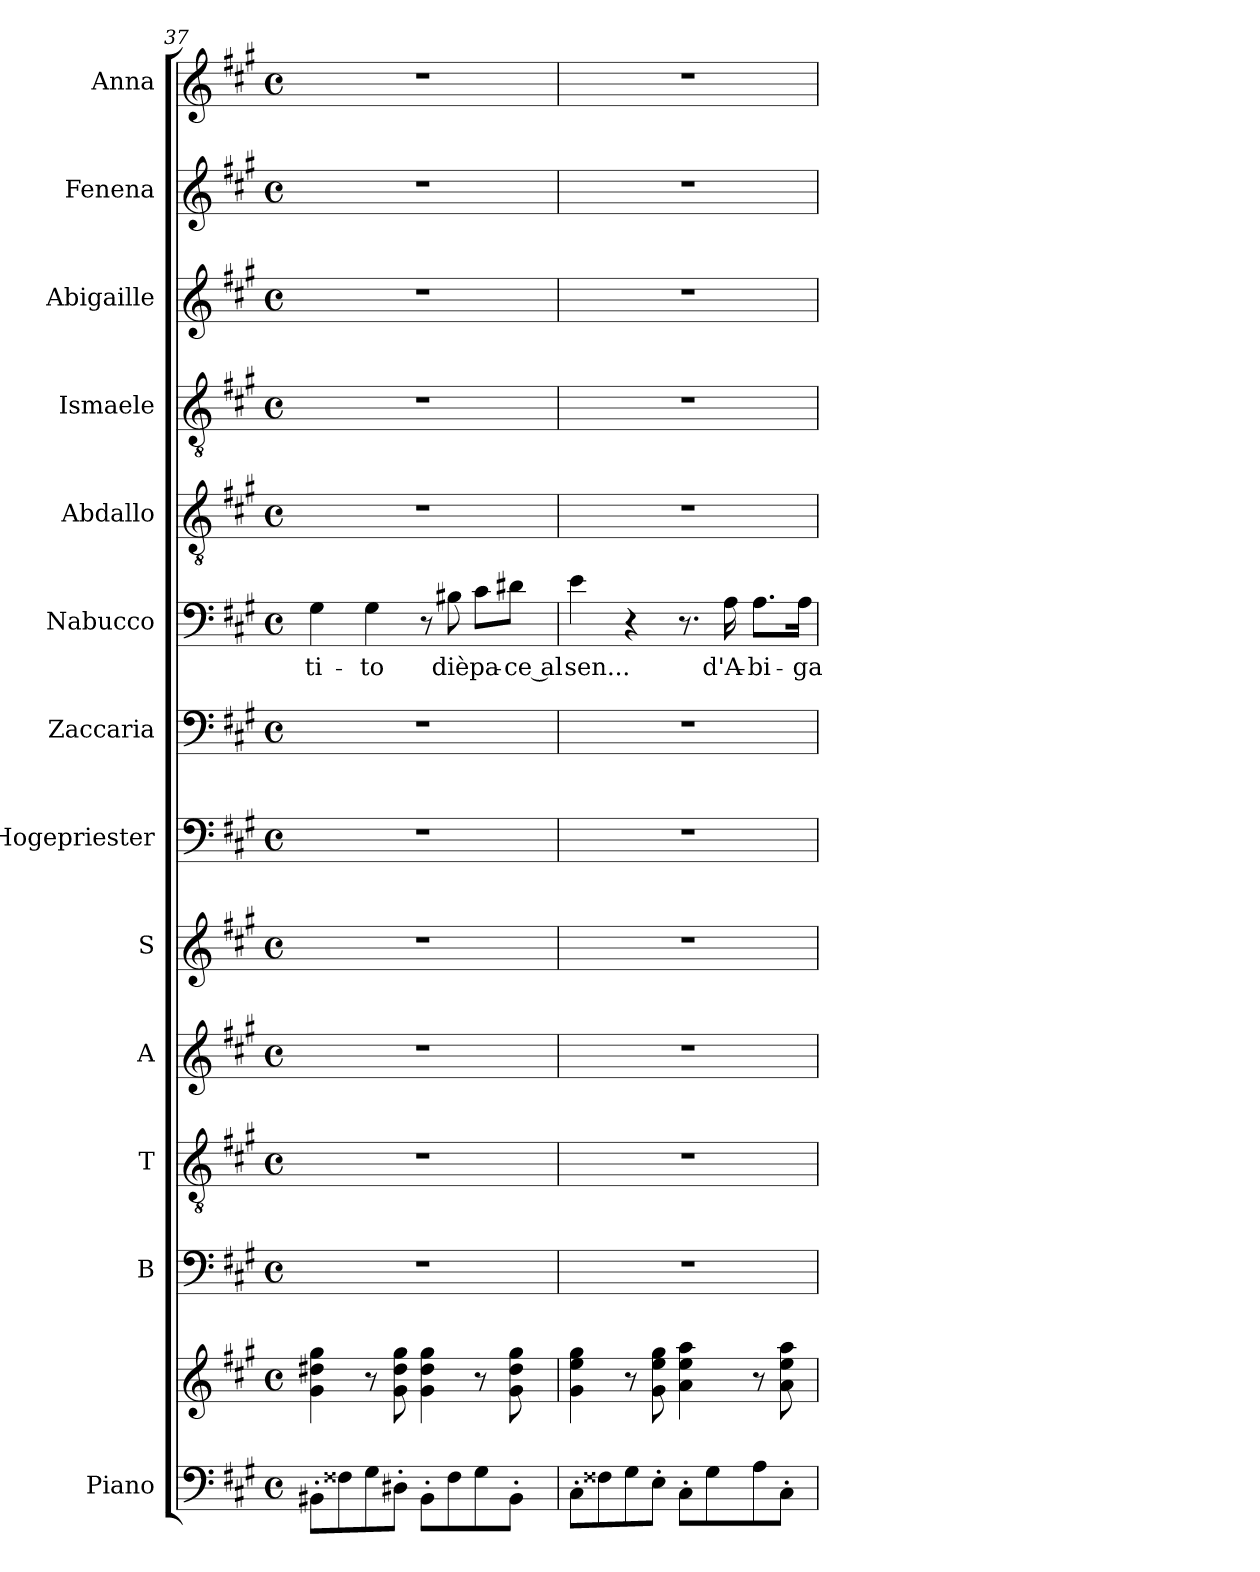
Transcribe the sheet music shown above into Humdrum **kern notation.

**kern	**kern	**kern	**kern	**kern	**kern	**kern	**kern	**kern	**text	**kern	**kern	**kern	**kern	**kern
*part13	*part13	*part12	*part11	*part10	*part9	*part8	*part7	*part6	*part6	*part5	*part4	*part3	*part2	*part1
*staff14	*staff13	*staff12	*staff11	*staff10	*staff9	*staff8	*staff7	*staff6	*staff6	*staff5	*staff4	*staff3	*staff2	*staff1
*I"Piano	*	*I"B	*I"T	*I"A	*I"S	*I"Hogepriester	*I"Zaccaria	*I"Nabucco	*	*I"Abdallo	*I"Ismaele	*I"Abigaille	*I"Fenena	*I"Anna
*I'Pno	*	*I'B	*I'T	*I'A	*I'S	*	*	*I'B	*	*	*	*	*	*
*clefF4	*clefG2	*clefF4	*clefGv2	*clefG2	*clefG2	*clefF4	*clefF4	*clefF4	*	*clefGv2	*clefGv2	*clefG2	*clefG2	*clefG2
*k[f#c#g#]	*k[f#c#g#]	*k[f#c#g#]	*k[f#c#g#]	*k[f#c#g#]	*k[f#c#g#]	*k[f#c#g#]	*k[f#c#g#]	*k[f#c#g#]	*	*k[f#c#g#]	*k[f#c#g#]	*k[f#c#g#]	*k[f#c#g#]	*k[f#c#g#]
*M4/4	*M4/4	*M4/4	*M4/4	*M4/4	*M4/4	*M4/4	*M4/4	*M4/4	*	*M4/4	*M4/4	*M4/4	*M4/4	*M4/4
*met(c)	*met(c)	*met(c)	*met(c)	*met(c)	*met(c)	*met(c)	*met(c)	*met(c)	*	*met(c)	*met(c)	*met(c)	*met(c)	*met(c)
=37	=37	=37	=37	=37	=37	=37	=37	=37	=37	=37	=37	=37	=37	=37
!	!	!	!	!	!	!	!	!	!LO:LY:b	!	!	!	!	!
8BB#X'\L	4g#\ 4dd#X\ 4gg#\	1r	1r	1r	1r	1r	1r	4G#\	-ti-	1r	1r	1r	1r	1r
8F##X\	.	.	.	.	.	.	.	.	.	.	.	.	.	.
!	!	!	!	!	!	!	!	!	!LO:LY:b	!	!	!	!	!
8G#\	8r	.	.	.	.	.	.	4G#\	-to	.	.	.	.	.
8D#X'\J	8g#\ 8dd#\ 8gg#\	.	.	.	.	.	.	.	.	.	.	.	.	.
8BB#'\L	4g#\ 4dd#\ 4gg#\	.	.	.	.	.	.	8r	.	.	.	.	.	.
!	!	!	!	!	!	!	!	!	!LO:LY:b	!	!	!	!	!
8F##\	.	.	.	.	.	.	.	8B#X\	diè	.	.	.	.	.
!	!	!	!	!	!	!	!	!	!LO:LY:b	!	!	!	!	!
8G#\	8r	.	.	.	.	.	.	8c#\L	pa-	.	.	.	.	.
!	!	!	!	!	!	!	!	!	!LO:LY:b	!	!	!	!	!
8BB#'\J	8g#\ 8dd#\ 8gg#\	.	.	.	.	.	.	8d#X\J	-ce al	.	.	.	.	.
=38	=38	=38	=38	=38	=38	=38	=38	=38	=38	=38	=38	=38	=38	=38
!	!	!	!	!	!	!	!	!	!LO:LY:b	!	!	!	!	!
8C#'\L	4g#\ 4ee\ 4gg#\	1r	1r	1r	1r	1r	1r	4e\	sen...	1r	1r	1r	1r	1r
8F##X\	.	.	.	.	.	.	.	.	.	.	.	.	.	.
8G#\	8r	.	.	.	.	.	.	4r	.	.	.	.	.	.
8E'\J	8g#\ 8ee\ 8gg#\	.	.	.	.	.	.	.	.	.	.	.	.	.
8C#'\L	4a\ 4ee\ 4aa\	.	.	.	.	.	.	8.r	.	.	.	.	.	.
8G#\	.	.	.	.	.	.	.	.	.	.	.	.	.	.
!	!	!	!	!	!	!	!	!	!LO:LY:b	!	!	!	!	!
.	.	.	.	.	.	.	.	16A\	d'A-	.	.	.	.	.
!	!	!	!	!	!	!	!	!	!LO:LY:b	!	!	!	!	!
8A\	8r	.	.	.	.	.	.	8.A\L	-bi-	.	.	.	.	.
8C#'\J	8a\ 8ee\ 8aa\	.	.	.	.	.	.	.	.	.	.	.	.	.
!	!	!	!	!	!	!	!	!	!LO:LY:b	!	!	!	!	!
.	.	.	.	.	.	.	.	16A\Jk	-ga-	.	.	.	.	.
=	=	=	=	=	=	=	=	=	=	=	=	=	=	=
*-	*-	*-	*-	*-	*-	*-	*-	*-	*-	*-	*-	*-	*-	*-
